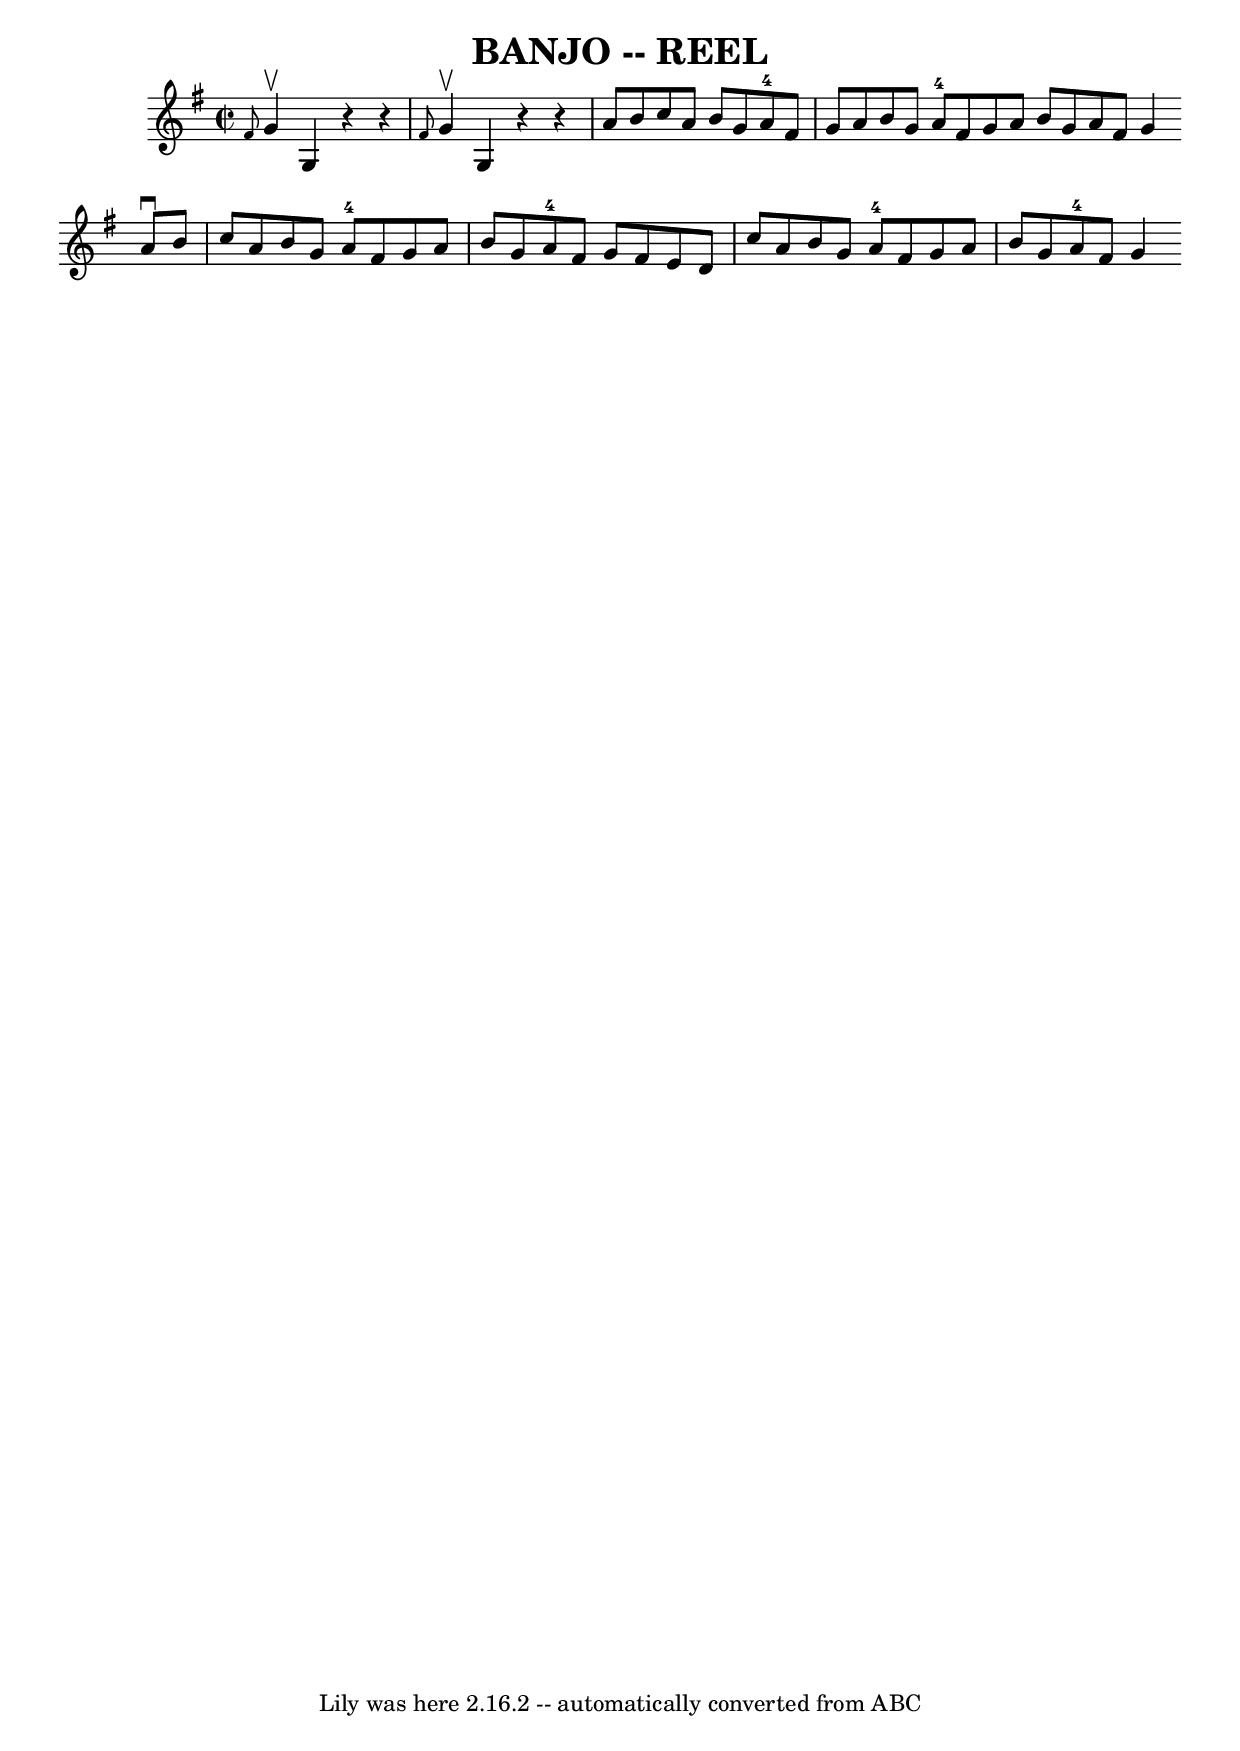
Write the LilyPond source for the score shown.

\version "2.7.40"
\include "Mammoth.ily"
\header {
	book = "Ryan's Mammoth Collection of Fiddle Tunes"
	crossRefNumber = "1"
	footnotes = ""
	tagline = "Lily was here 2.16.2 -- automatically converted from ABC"
	title = "BANJO -- REEL"
}
voicedefault =  {
\set Score.defaultBarType = "empty"

\override Staff.TimeSignature #'style = #'C
 \time 2/2 \key g \major   \grace { fis'8  } g'4^\upbow   |
 g4 
   r4   r4 \grace { fis'8  } g'4^\upbow   |
 g4    r4   r4 a'8  
 b'8    |
 c''8 a'8 b'8 g'8 a'8-4 fis'8 g'8    
a'8    |
 b'8 g'8 a'8-4 fis'8 g'8 a'8    \bar ":|"   
b'8 g'8 a'8 fis'8 g'4    \bar "|:" a'8^\downbow b'8    
|
 c''8 a'8 b'8 g'8 a'8-4 fis'8 g'8 a'8    
|
 b'8 g'8 a'8-4 fis'8 g'8 fis'8 e'8 d'8    
|
 c''8 a'8 b'8 g'8 a'8-4 fis'8 g'8 a'8    
|
 b'8 g'8 a'8-4 fis'8 g'4    \bar ":|"   
}

\score{
    <<

	\context Staff="default"
	{
	    \voicedefault 
	}

    >>
	\layout {
	}
	\midi {}
}
